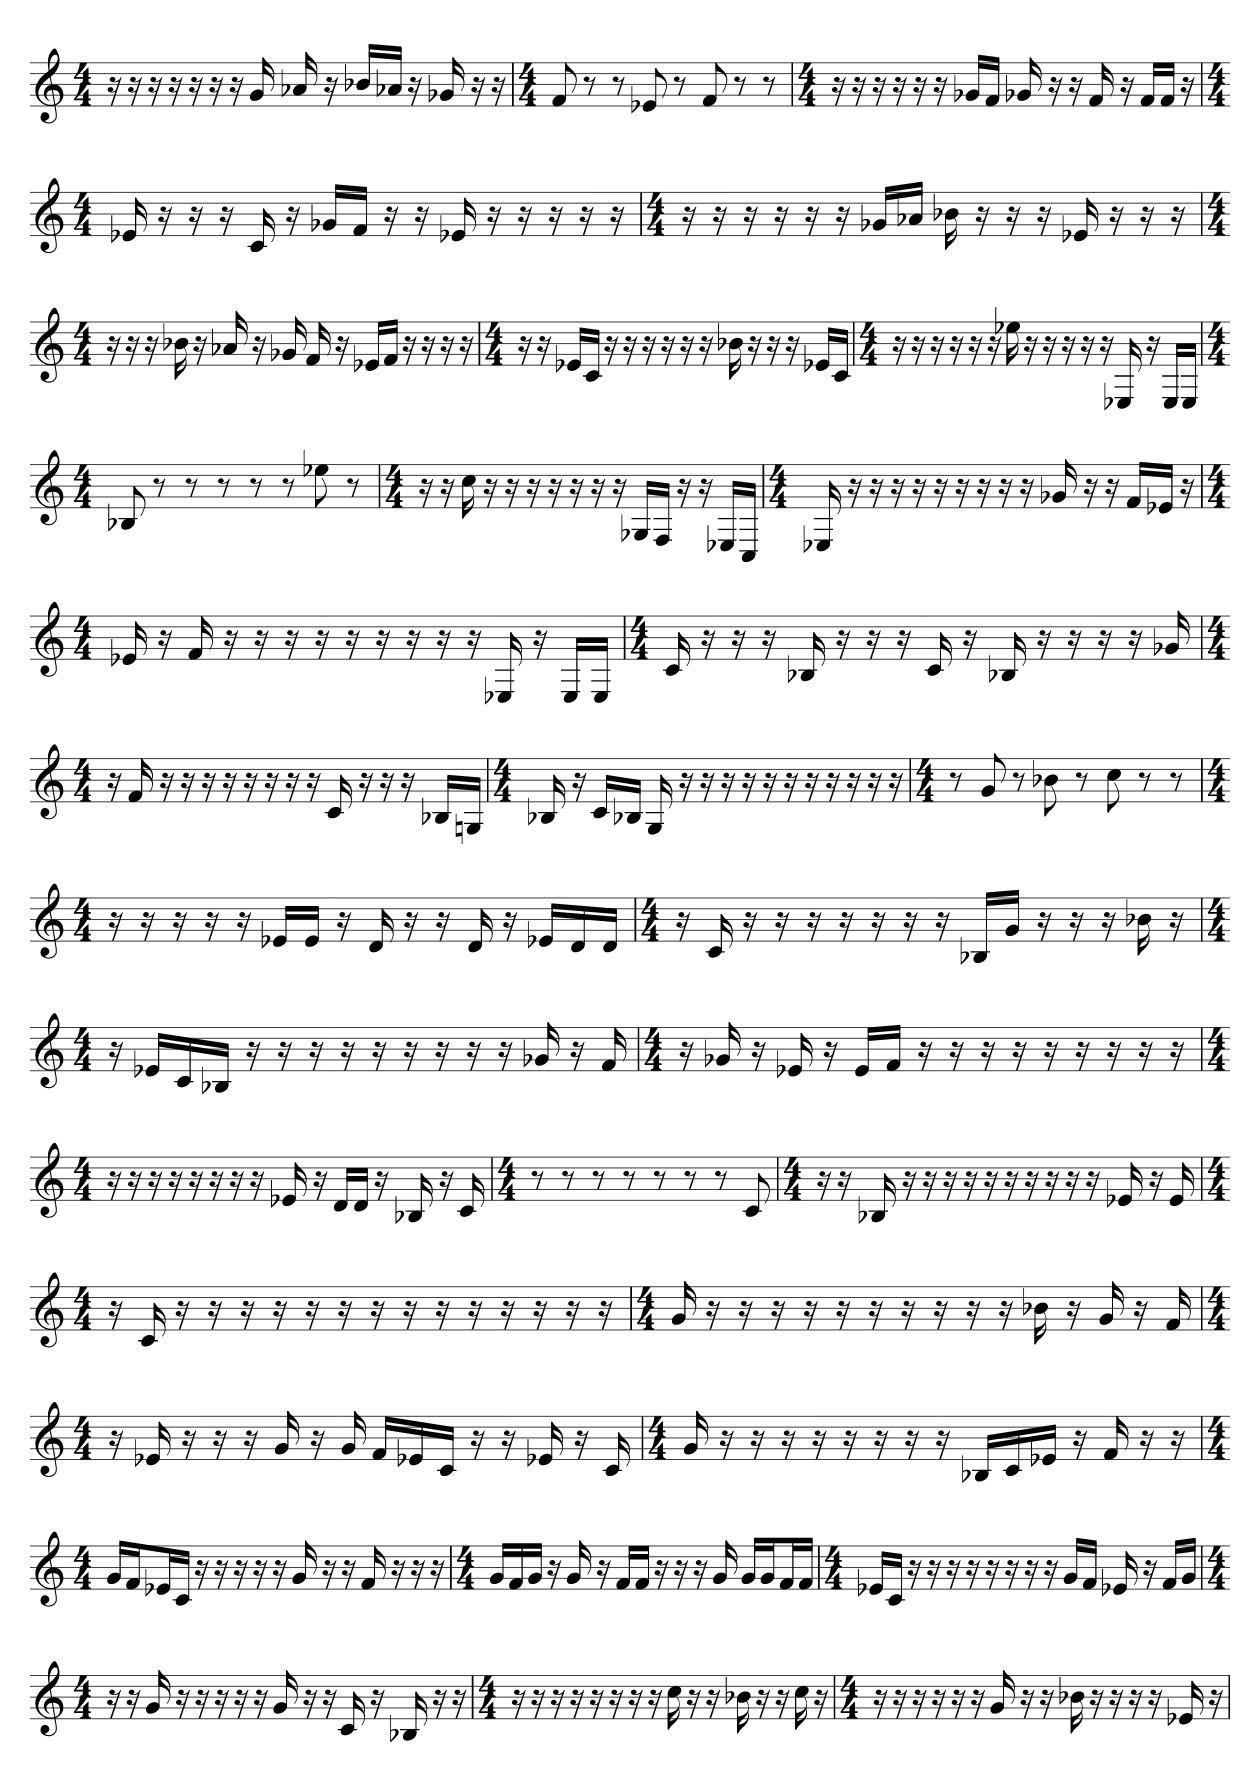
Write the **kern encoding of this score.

**kern
*part1
*staff1
*M4/4
=
16r
16r
16r
16r
16r
16r
16r
16g
16a-X
16r
16b-XLL
16a-XJJ
16r
16g-X
16r
16r
=
*M4/4
8f
8r
8r
8e-X
8r
8f
8r
8r
=
*M4/4
16r
16r
16r
16r
16r
16r
16g-XLL
16fJJ
16g-X
16r
16r
16f
16r
16fLL
16fJJ
16r
=
*M4/4
16e-X
16r
16r
16r
16c
16r
16g-XLL
16fJJ
16r
16r
16e-X
16r
16r
16r
16r
16r
=
*M4/4
16r
16r
16r
16r
16r
16r
16g-XLL
16a-XJJ
16b-X
16r
16r
16r
16e-X
16r
16r
16r
=
*M4/4
16r
16r
16r
16b-X
16r
16a-X
16r
16g-X
16f
16r
16e-XLL
16fJJ
16r
16r
16r
16r
=
*M4/4
16r
16r
16e-XLL
16cJJ
16r
16r
16r
16r
16r
16r
16b-X
16r
16r
16r
16e-XLL
16cJJ
=
*M4/4
16r
16r
16r
16r
16r
16r
16ee-X
16r
16r
16r
16r
16r
16E-X
16r
16E-LL
16E-JJ
=
*M4/4
8B-X
8r
8r
8r
8r
8r
8ee-X
8r
=
*M4/4
16r
16r
16cc
16r
16r
16r
16r
16r
16r
16r
16G-XLL
16FJJ
16r
16r
16E-XLL
16CJJ
=
*M4/4
16E-X
16r
16r
16r
16r
16r
16r
16r
16r
16r
16g-X
16r
16r
16fLL
16e-XJJ
16r
=
*M4/4
16e-X
16r
16f
16r
16r
16r
16r
16r
16r
16r
16r
16r
16E-X
16r
16E-LL
16E-JJ
=
*M4/4
16c
16r
16r
16r
16B-X
16r
16r
16r
16c
16r
16B-X
16r
16r
16r
16r
16g-X
=
*M4/4
16r
16f
16r
16r
16r
16r
16r
16r
16r
16r
16c
16r
16r
16r
16B-XLL
16GnJJ
=
*M4/4
16B-X
16r
16cLL
16B-XJJ
16G
16r
16r
16r
16r
16r
16r
16r
16r
16r
16r
16r
=
*M4/4
8r
8g
8r
8b-X
8r
8cc
8r
8r
=
*M4/4
16r
16r
16r
16r
16r
16e-XLL
16e-JJ
16r
16d
16r
16r
16d
16r
16e-XLL
16d
16dJJ
=
*M4/4
16r
16c
16r
16r
16r
16r
16r
16r
16r
16B-XLL
16gJJ
16r
16r
16r
16b-X
16r
=
*M4/4
16r
16e-XLL
16c
16B-XJJ
16r
16r
16r
16r
16r
16r
16r
16r
16r
16g-X
16r
16f
=
*M4/4
16r
16g-X
16r
16e-X
16r
16e-LL
16fJJ
16r
16r
16r
16r
16r
16r
16r
16r
16r
=
*M4/4
16r
16r
16r
16r
16r
16r
16r
16r
16e-X
16r
16dLL
16dJJ
16r
16B-X
16r
16c
=
*M4/4
8r
8r
8r
8r
8r
8r
8r
8c
=
*M4/4
16r
16r
16B-X
16r
16r
16r
16r
16r
16r
16r
16r
16r
16r
16e-X
16r
16e-
=
*M4/4
16r
16c
16r
16r
16r
16r
16r
16r
16r
16r
16r
16r
16r
16r
16r
16r
=
*M4/4
16g
16r
16r
16r
16r
16r
16r
16r
16r
16r
16r
16b-X
16r
16g
16r
16f
=
*M4/4
16r
16e-X
16r
16r
16r
16g
16r
16g
16fLL
16e-X
16cJJ
16r
16r
16e-X
16r
16c
=
*M4/4
16g
16r
16r
16r
16r
16r
16r
16r
16r
16B-XLL
16c
16e-XJJ
16r
16f
16r
16r
=
*M4/4
16gLL
16fJ
16e-XL
16cJJ
16r
16r
16r
16r
16r
16g
16r
16r
16f
16r
16r
16r
=
*M4/4
16gLL
16f
16gJJ
16r
16g
16r
16fLL
16fJJ
16r
16r
16r
16g
16gLL
16gJ
16fL
16fJJ
=
*M4/4
16e-XLL
16cJJ
16r
16r
16r
16r
16r
16r
16r
16r
16gLL
16fJJ
16e-X
16r
16fLL
16gJJ
=
*M4/4
16r
16r
16g
16r
16r
16r
16r
16r
16g
16r
16r
16c
16r
16B-X
16r
16r
=
*M4/4
16r
16r
16r
16r
16r
16r
16r
16r
16cc
16r
16r
16b-X
16r
16r
16cc
16r
=
*M4/4
16r
16r
16r
16r
16r
16r
16g
16r
16r
16b-X
16r
16r
16r
16r
16e-X
16r
=
*-
